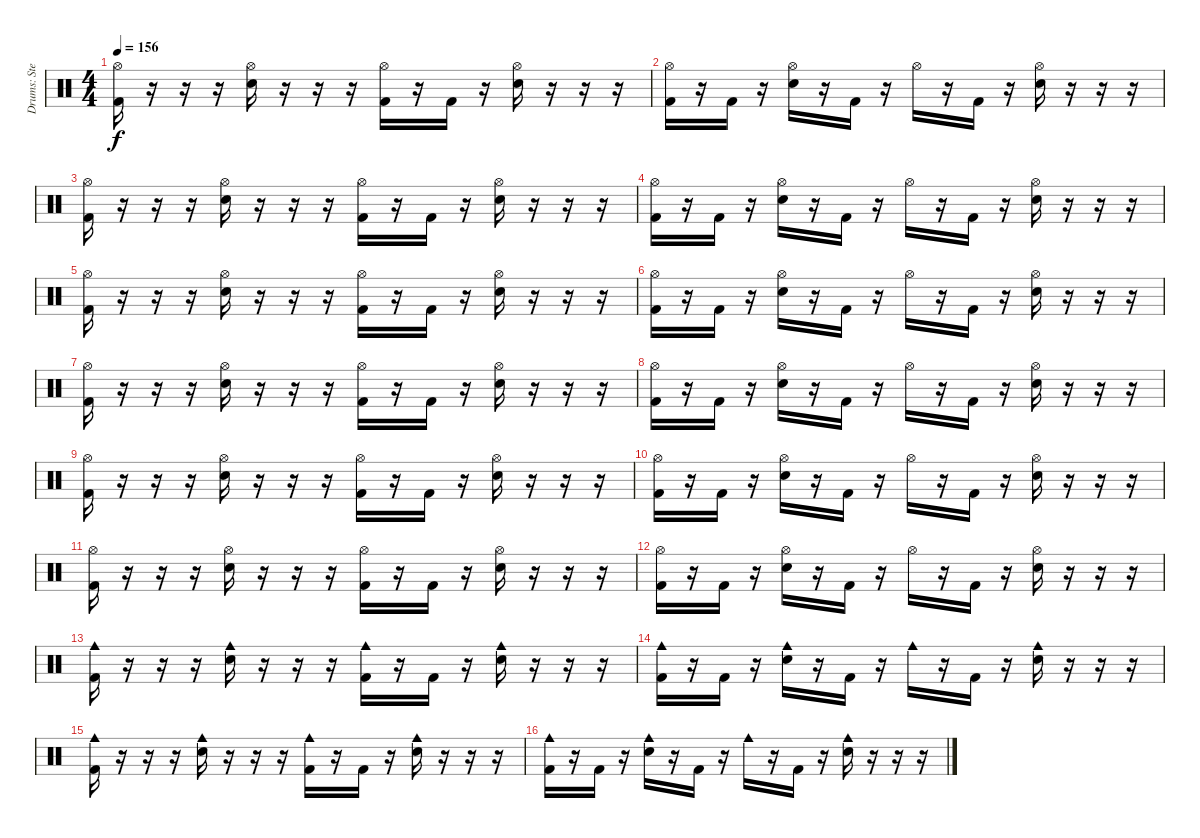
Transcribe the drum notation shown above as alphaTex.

\track ("Drums: Steven" "Drums: Ste") {instrument percussion}
\staff {score}
\articulation defaults
\ts (4 4)
\tempo 156
\clef neutral
\ks c
("Kick (hit) 2" "Hi-Hat (open)").16{dy f} r.16 r.16 r.16 ("Electric Snare (hit)" "Hi-Hat (open)").16 r.16 r.16 r.16 ("Kick (hit) 2" "Hi-Hat (open)").16 r.16 "Kick (hit) 2".16 r.16 ("Electric Snare (hit)" "Hi-Hat (open)").16 r.16 r.16 r.16 |
("Kick (hit) 2" "Hi-Hat (open)").16 r.16 "Kick (hit) 2".16 r.16 ("Electric Snare (hit)" "Hi-Hat (open)").16 r.16 "Kick (hit) 2".16 r.16 "Hi-Hat (open)".16 r.16 "Kick (hit) 2".16 r.16 ("Electric Snare (hit)" "Hi-Hat (open)").16 r.16 r.16 r.16 |
("Kick (hit) 2" "Hi-Hat (open)").16 r.16 r.16 r.16 ("Electric Snare (hit)" "Hi-Hat (open)").16 r.16 r.16 r.16 ("Kick (hit) 2" "Hi-Hat (open)").16 r.16 "Kick (hit) 2".16 r.16 ("Electric Snare (hit)" "Hi-Hat (open)").16 r.16 r.16 r.16 |
("Kick (hit) 2" "Hi-Hat (open)").16 r.16 "Kick (hit) 2".16 r.16 ("Electric Snare (hit)" "Hi-Hat (open)").16 r.16 "Kick (hit) 2".16 r.16 "Hi-Hat (open)".16 r.16 "Kick (hit) 2".16 r.16 ("Electric Snare (hit)" "Hi-Hat (open)").16 r.16 r.16 r.16 |
("Kick (hit) 2" "Hi-Hat (open)").16 r.16 r.16 r.16 ("Electric Snare (hit)" "Hi-Hat (open)").16 r.16 r.16 r.16 ("Kick (hit) 2" "Hi-Hat (open)").16 r.16 "Kick (hit) 2".16 r.16 ("Electric Snare (hit)" "Hi-Hat (open)").16 r.16 r.16 r.16 |
("Kick (hit) 2" "Hi-Hat (open)").16 r.16 "Kick (hit) 2".16 r.16 ("Electric Snare (hit)" "Hi-Hat (open)").16 r.16 "Kick (hit) 2".16 r.16 "Hi-Hat (open)".16 r.16 "Kick (hit) 2".16 r.16 ("Electric Snare (hit)" "Hi-Hat (open)").16 r.16 r.16 r.16 |
("Kick (hit) 2" "Hi-Hat (open)").16 r.16 r.16 r.16 ("Electric Snare (hit)" "Hi-Hat (open)").16 r.16 r.16 r.16 ("Kick (hit) 2" "Hi-Hat (open)").16 r.16 "Kick (hit) 2".16 r.16 ("Electric Snare (hit)" "Hi-Hat (open)").16 r.16 r.16 r.16 |
("Kick (hit) 2" "Hi-Hat (open)").16 r.16 "Kick (hit) 2".16 r.16 ("Electric Snare (hit)" "Hi-Hat (open)").16 r.16 "Kick (hit) 2".16 r.16 "Hi-Hat (open)".16 r.16 "Kick (hit) 2".16 r.16 ("Electric Snare (hit)" "Hi-Hat (open)").16 r.16 r.16 r.16 |
("Kick (hit) 2" "Hi-Hat (open)").16 r.16 r.16 r.16 ("Electric Snare (hit)" "Hi-Hat (open)").16 r.16 r.16 r.16 ("Kick (hit) 2" "Hi-Hat (open)").16 r.16 "Kick (hit) 2".16 r.16 ("Electric Snare (hit)" "Hi-Hat (open)").16 r.16 r.16 r.16 |
("Kick (hit) 2" "Hi-Hat (open)").16 r.16 "Kick (hit) 2".16 r.16 ("Electric Snare (hit)" "Hi-Hat (open)").16 r.16 "Kick (hit) 2".16 r.16 "Hi-Hat (open)".16 r.16 "Kick (hit) 2".16 r.16 ("Electric Snare (hit)" "Hi-Hat (open)").16 r.16 r.16 r.16 |
("Kick (hit) 2" "Hi-Hat (open)").16 r.16 r.16 r.16 ("Electric Snare (hit)" "Hi-Hat (open)").16 r.16 r.16 r.16 ("Kick (hit) 2" "Hi-Hat (open)").16 r.16 "Kick (hit) 2".16 r.16 ("Electric Snare (hit)" "Hi-Hat (open)").16 r.16 r.16 r.16 |
("Kick (hit) 2" "Hi-Hat (open)").16 r.16 "Kick (hit) 2".16 r.16 ("Electric Snare (hit)" "Hi-Hat (open)").16 r.16 "Kick (hit) 2".16 r.16 "Hi-Hat (open)".16 r.16 "Kick (hit) 2".16 r.16 ("Electric Snare (hit)" "Hi-Hat (open)").16 r.16 r.16 r.16 |
("Kick (hit) 2" "Cowbell medium (hit)").16 r.16 r.16 r.16 ("Electric Snare (hit)" "Cowbell medium (hit)").16 r.16 r.16 r.16 ("Kick (hit) 2" "Cowbell medium (hit)").16 r.16 "Kick (hit) 2".16 r.16 ("Electric Snare (hit)" "Cowbell medium (hit)").16 r.16 r.16 r.16 |
("Kick (hit) 2" "Cowbell medium (hit)").16 r.16 "Kick (hit) 2".16 r.16 ("Electric Snare (hit)" "Cowbell medium (hit)").16 r.16 "Kick (hit) 2".16 r.16 "Cowbell medium (hit)".16 r.16 "Kick (hit) 2".16 r.16 ("Electric Snare (hit)" "Cowbell medium (hit)").16 r.16 r.16 r.16 |
("Kick (hit) 2" "Cowbell medium (hit)").16 r.16 r.16 r.16 ("Electric Snare (hit)" "Cowbell medium (hit)").16 r.16 r.16 r.16 ("Kick (hit) 2" "Cowbell medium (hit)").16 r.16 "Kick (hit) 2".16 r.16 ("Electric Snare (hit)" "Cowbell medium (hit)").16 r.16 r.16 r.16 |
("Kick (hit) 2" "Cowbell medium (hit)").16 r.16 "Kick (hit) 2".16 r.16 ("Electric Snare (hit)" "Cowbell medium (hit)").16 r.16 "Kick (hit) 2".16 r.16 "Cowbell medium (hit)".16 r.16 "Kick (hit) 2".16 r.16 ("Electric Snare (hit)" "Cowbell medium (hit)").16 r.16 r.16 r.16
